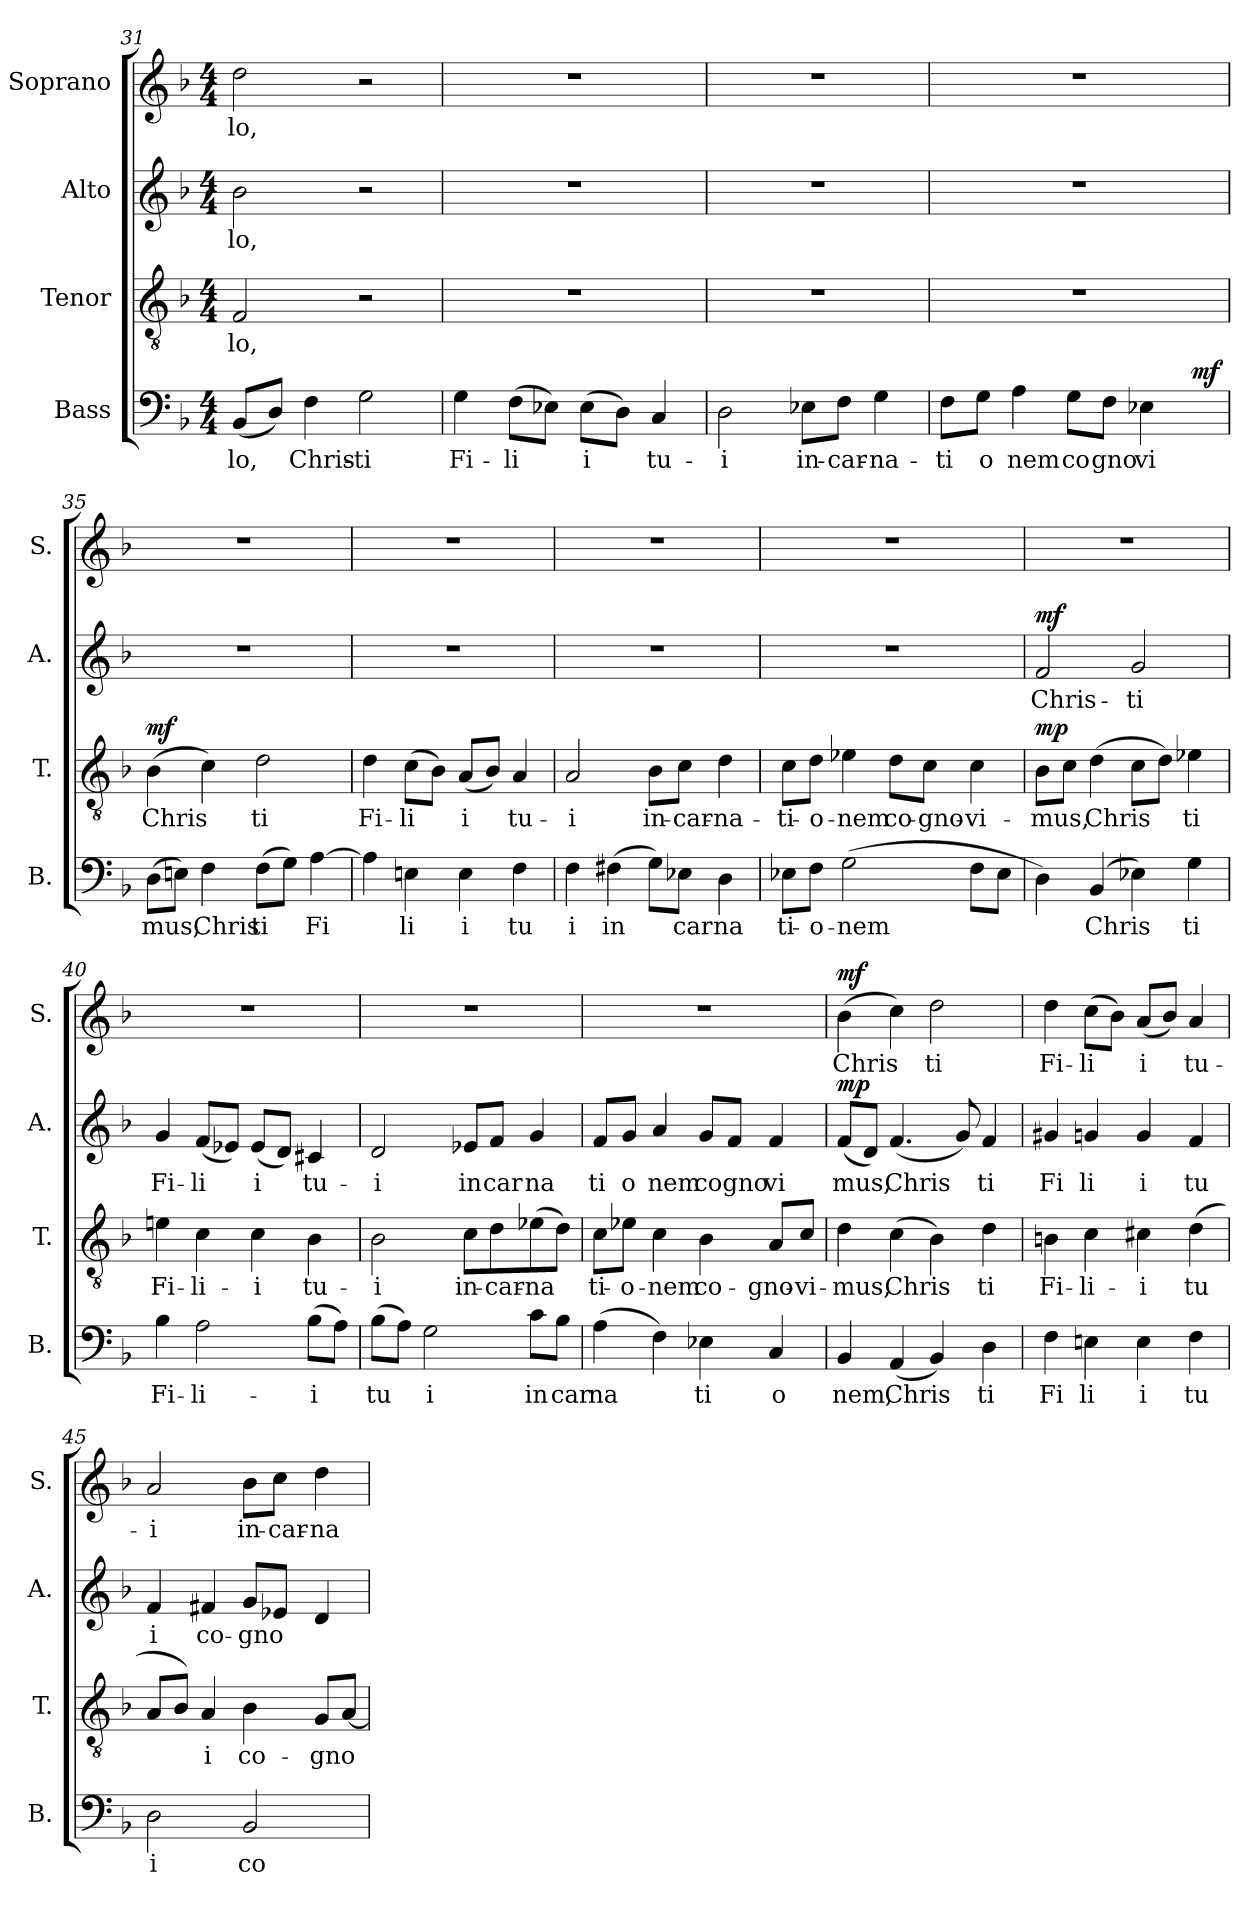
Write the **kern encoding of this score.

**kern	**text	**dynam	**kern	**text	**dynam	**kern	**text	**dynam	**kern	**text	**dynam
*part4	*part4	*part4	*part3	*part3	*part3	*part2	*part2	*part2	*part1	*part1	*part1
*staff4	*staff4	*staff4	*staff3	*staff3	*staff3	*staff2	*staff2	*staff2	*staff1	*staff1	*staff1
*I"Bass	*	*	*I"Tenor	*	*	*I"Alto	*	*	*I"Soprano	*	*
*I'B.	*	*	*I'T.	*	*	*I'A.	*	*	*I'S.	*	*
*clefF4	*	*	*clefGv2	*	*	*clefG2	*	*	*clefG2	*	*
*k[b-]	*	*	*k[b-]	*	*	*k[b-]	*	*	*k[b-]	*	*
*F:	*	*	*F:	*	*	*F:	*	*	*F:	*	*
*M4/4	*	*	*M4/4	*	*	*M4/4	*	*	*M4/4	*	*
=31	=31	=31	=31	=31	=31	=31	=31	=31	=31	=31	=31
!	!LO:LY:b:cj	!	!	!LO:LY:b:cj	!	!	!LO:LY:b:cj	!	!	!LO:LY:b:cj	!
(>8BB-/L	-lo,	.	2F/	-lo,	.	2b-\	-lo,	.	2dd\	-lo,	.
!	!LO:LY:b:cj	!	!	!	!	!	!	!	!	!	!
8D/J)	.	.	.	.	.	.	.	.	.	.	.
!	!LO:LY:b:cj	!	!	!	!	!	!	!	!	!	!
4F\	Chris-	.	.	.	.	.	.	.	.	.	.
!	!LO:LY:b:cj	!	!	!	!	!	!	!	!	!	!
2G\	-ti	.	2r	.	.	2r	.	.	2r	.	.
=32	=32	=32	=32	=32	=32	=32	=32	=32	=32	=32	=32
!	!LO:LY:b:cj	!	!	!	!	!	!	!	!	!	!
4G\	Fi-	.	1r	.	.	1r	.	.	1r	.	.
!	!LO:LY:b:cj	!	!	!	!	!	!	!	!	!	!
(>8F\L	-li-	.	.	.	.	.	.	.	.	.	.
!	!LO:LY:b:cj	!	!	!	!	!	!	!	!	!	!
8E-X\J)	--	.	.	.	.	.	.	.	.	.	.
!	!LO:LY:b:cj	!	!	!	!	!	!	!	!	!	!
(>8E-\L	-i	.	.	.	.	.	.	.	.	.	.
!	!LO:LY:b:cj	!	!	!	!	!	!	!	!	!	!
8D\J)	.	.	.	.	.	.	.	.	.	.	.
!	!LO:LY:b:cj	!	!	!	!	!	!	!	!	!	!
4C/	tu-	.	.	.	.	.	.	.	.	.	.
=33	=33	=33	=33	=33	=33	=33	=33	=33	=33	=33	=33
!	!LO:LY:b:cj	!	!	!	!	!	!	!	!	!	!
2D\	-i	.	1r	.	.	1r	.	.	1r	.	.
!	!LO:LY:b:cj	!	!	!	!	!	!	!	!	!	!
8E-X\L	in-	.	.	.	.	.	.	.	.	.	.
!	!LO:LY:b:cj	!	!	!	!	!	!	!	!	!	!
8F\J	-car-	.	.	.	.	.	.	.	.	.	.
!	!LO:LY:b:cj	!	!	!	!	!	!	!	!	!	!
4G\	-na-	.	.	.	.	.	.	.	.	.	.
!!LO:PB:g=z
=34	=34	=34	=34	=34	=34	=34	=34	=34	=34	=34	=34
!	!LO:LY:b:cj	!	!	!	!	!	!	!	!	!	!
*^	*	*	*	*	*	*	*	*	*	*	*
8F\L	2ryy	-ti	.	1r	.	.	1r	.	.	1r	.	.
!	!	!LO:LY:b:cj	!	!	!	!	!	!	!	!	!	!
8G\J	.	o	.	.	.	.	.	.	.	.	.	.
!	!	!LO:LY:b:cj	!	!	!	!	!	!	!	!	!	!
4A\	.	nem	.	.	.	.	.	.	.	.	.	.
!	!	!LO:LY:b:cj	!	!	!	!	!	!	!	!	!	!
8G\L	4ryy	co	.	.	.	.	.	.	.	.	.	.
!	!	!LO:LY:b:cj	!	!	!	!	!	!	!	!	!	!
8F\J	.	gno	.	.	.	.	.	.	.	.	.	.
!	!	!LO:LY:b:cj	!	!	!	!	!	!	!	!	!	!
4E-X\	8...ryy	vi	.	.	.	.	.	.	.	.	.	.
!	!	!	!LO:DY:a	!	!	!	!	!	!	!	!	!
.	64ryy	.	mf	.	.	.	.	.	.	.	.	.
=35	=35	=35	=35	=35	=35	=35	=35	=35	=35	=35	=35	=35
!	!	!LO:LY:b:cj	!	!	!LO:LY:b:cj	!LO:DY:a	!	!	!	!	!	!
*v	*v	*	*	*	*	*	*	*	*	*	*	*
(>8D\L	mus,	.	(>4B-\	Chris-	mf	1r	.	.	1r	.	.
!	!LO:LY:b:cj	!	!	!	!	!	!	!	!	!	!
8En\J)	.	.	.	.	.	.	.	.	.	.	.
!	!LO:LY:b:cj	!	!	!LO:LY:b:cj	!	!	!	!	!	!	!
4F\	Chris	.	4c\)	--	.	.	.	.	.	.	.
!	!LO:LY:b:cj	!	!	!LO:LY:b:cj	!	!	!	!	!	!	!
(>8F\L	ti	.	2d\	-ti	.	.	.	.	.	.	.
!	!LO:LY:b:cj	!	!	!	!	!	!	!	!	!	!
8G\J)	.	.	.	.	.	.	.	.	.	.	.
!	!LO:LY:b:cj	!	!	!	!	!	!	!	!	!	!
[>4A\	Fi	.	.	.	.	.	.	.	.	.	.
=36	=36	=36	=36	=36	=36	=36	=36	=36	=36	=36	=36
!	!LO:LY:b:cj	!	!	!LO:LY:b:cj	!	!	!	!	!	!	!
4A\]	.	.	4d\	Fi-	.	1r	.	.	1r	.	.
!	!LO:LY:b:cj	!	!	!LO:LY:b:cj	!	!	!	!	!	!	!
4En\	li	.	(>8c\L	-li-	.	.	.	.	.	.	.
!	!	!	!	!LO:LY:b:cj	!	!	!	!	!	!	!
.	.	.	8B-\J)	--	.	.	.	.	.	.	.
!	!LO:LY:b:cj	!	!	!LO:LY:b:cj	!	!	!	!	!	!	!
4E\	i	.	(>8A/L	-i	.	.	.	.	.	.	.
!	!	!	!	!LO:LY:b:cj	!	!	!	!	!	!	!
.	.	.	8B-/J)	.	.	.	.	.	.	.	.
!	!LO:LY:b:cj	!	!	!LO:LY:b:cj	!	!	!	!	!	!	!
4F\	tu	.	4A/	tu-	.	.	.	.	.	.	.
=37	=37	=37	=37	=37	=37	=37	=37	=37	=37	=37	=37
!	!LO:LY:b:cj	!	!	!LO:LY:b:cj	!	!	!	!	!	!	!
4F\	i	.	2A/	-i	.	1r	.	.	1r	.	.
!	!LO:LY:b:cj	!	!	!	!	!	!	!	!	!	!
(>4F#X\	in	.	.	.	.	.	.	.	.	.	.
!	!LO:LY:b:cj	!	!	!LO:LY:b:cj	!	!	!	!	!	!	!
8G\L)	.	.	8B-\L	in-	.	.	.	.	.	.	.
!	!LO:LY:b:cj	!	!	!LO:LY:b:cj	!	!	!	!	!	!	!
8E-X\J	car	.	8c\J	-car-	.	.	.	.	.	.	.
!	!LO:LY:b:cj	!	!	!LO:LY:b:cj	!	!	!	!	!	!	!
4D\	na	.	4d\	-na-	.	.	.	.	.	.	.
!!LO:PB:g=z
=38	=38	=38	=38	=38	=38	=38	=38	=38	=38	=38	=38
!	!LO:LY:b:cj	!	!	!LO:LY:b:cj	!	!	!	!	!	!	!
8E-X\L	ti-	.	8c\L	-ti-	.	1r	.	.	1r	.	.
!	!LO:LY:b:cj	!	!	!LO:LY:b:cj	!	!	!	!	!	!	!
8F\J	-o-	.	8d\J	-o-	.	.	.	.	.	.	.
!	!LO:LY:b:cj	!	!	!LO:LY:b:cj	!	!	!	!	!	!	!
(>2G\	-nem	.	4e-X\	-nem	.	.	.	.	.	.	.
!	!	!	!	!LO:LY:b:cj	!	!	!	!	!	!	!
.	.	.	8d\L	co-	.	.	.	.	.	.	.
!	!	!	!	!LO:LY:b:cj	!	!	!	!	!	!	!
.	.	.	8c\J	-gno-	.	.	.	.	.	.	.
!	!LO:LY:b:cj	!	!	!LO:LY:b:cj	!	!	!	!	!	!	!
8F\L	.	.	4c\	-vi-	.	.	.	.	.	.	.
!	!LO:LY:b:cj	!	!	!	!	!	!	!	!	!	!
8E-\J	.	.	.	.	.	.	.	.	.	.	.
=39	=39	=39	=39	=39	=39	=39	=39	=39	=39	=39	=39
!	!LO:LY:b:cj	!	!	!LO:LY:b:cj	!LO:DY:a	!	!LO:LY:b:cj	!LO:DY:a	!	!	!
4D\)	.	.	8B-\L	-mus,	mp	2f/	Chris-	mf	1r	.	.
!	!	!	!	!LO:LY:b:cj	!	!	!	!	!	!	!
.	.	.	8c\J	.	.	.	.	.	.	.	.
!	!LO:LY:b:cj	!	!	!LO:LY:b:cj	!	!	!	!	!	!	!
(>4BB-/	Chris-	.	(>4d\	Chris-	.	.	.	.	.	.	.
!	!LO:LY:b:cj	!	!	!LO:LY:b:cj	!	!	!LO:LY:b:cj	!	!	!	!
4E-X\)	--	.	8c\L	--	.	2g/	-ti	.	.	.	.
!	!	!	!	!LO:LY:b:cj	!	!	!	!	!	!	!
.	.	.	8d\J)	--	.	.	.	.	.	.	.
!	!LO:LY:b:cj	!	!	!LO:LY:b:cj	!	!	!	!	!	!	!
4G\	-ti	.	4e-X\	-ti	.	.	.	.	.	.	.
=40	=40	=40	=40	=40	=40	=40	=40	=40	=40	=40	=40
!	!LO:LY:b:cj	!	!	!LO:LY:b:cj	!	!	!LO:LY:b:cj	!	!	!	!
4B-\	Fi-	.	4en\	Fi-	.	4g/	Fi-	.	1r	.	.
!	!LO:LY:b:cj	!	!	!LO:LY:b:cj	!	!	!LO:LY:b:cj	!	!	!	!
2A\	-li-	.	4c\	-li-	.	(>8f/L	-li-	.	.	.	.
!	!	!	!	!	!	!	!LO:LY:b:cj	!	!	!	!
.	.	.	.	.	.	8e-X/J)	--	.	.	.	.
!	!	!	!	!LO:LY:b:cj	!	!	!LO:LY:b:cj	!	!	!	!
.	.	.	4c\	-i	.	(>8e-/L	-i	.	.	.	.
!	!	!	!	!	!	!	!LO:LY:b:cj	!	!	!	!
.	.	.	.	.	.	8d/J)	.	.	.	.	.
!	!LO:LY:b:cj	!	!	!LO:LY:b:cj	!	!	!LO:LY:b:cj	!	!	!	!
(>8B-\L	-i	.	4B-\	tu-	.	4c#X/	tu-	.	.	.	.
!	!LO:LY:b:cj	!	!	!	!	!	!	!	!	!	!
8A\J)	.	.	.	.	.	.	.	.	.	.	.
!!LO:PB:g=z
=41	=41	=41	=41	=41	=41	=41	=41	=41	=41	=41	=41
!	!LO:LY:b:cj	!	!	!LO:LY:b:cj	!	!	!LO:LY:b:cj	!	!	!	!
(>8B-\L	tu	.	2B-\	-i	.	2d/	-i	.	1r	.	.
!	!LO:LY:b:cj	!	!	!	!	!	!	!	!	!	!
8A\J)	.	.	.	.	.	.	.	.	.	.	.
!	!LO:LY:b:cj	!	!	!	!	!	!	!	!	!	!
2G\	i	.	.	.	.	.	.	.	.	.	.
!	!	!	!	!LO:LY:b:cj	!	!	!LO:LY:b:cj	!	!	!	!
.	.	.	8c\L	in-	.	8e-X/L	in	.	.	.	.
!	!	!	!	!LO:LY:b:cj	!	!	!LO:LY:b:cj	!	!	!	!
.	.	.	8d\	-car-	.	8f/J	car	.	.	.	.
!	!LO:LY:b:cj	!	!	!LO:LY:b:cj	!	!	!LO:LY:b:cj	!	!	!	!
8c\L	in	.	(>8e-X\	-na-	.	4g/	na	.	.	.	.
!	!LO:LY:b:cj	!	!	!LO:LY:b:cj	!	!	!	!	!	!	!
8B-\J	car	.	8d\J)	--	.	.	.	.	.	.	.
=42	=42	=42	=42	=42	=42	=42	=42	=42	=42	=42	=42
!	!LO:LY:b:cj	!	!	!LO:LY:b:cj	!	!	!LO:LY:b:cj	!	!	!	!
(>4A\	na	.	8c\L	-ti-	.	8f/L	ti	.	1r	.	.
!	!	!	!	!LO:LY:b:cj	!	!	!LO:LY:b:cj	!	!	!	!
.	.	.	8e-X\J	-o-	.	8g/J	o	.	.	.	.
!	!LO:LY:b:cj	!	!	!LO:LY:b:cj	!	!	!LO:LY:b:cj	!	!	!	!
4F\)	.	.	4c\	-nem	.	4a/	nem	.	.	.	.
!	!LO:LY:b:cj	!	!	!LO:LY:b:cj	!	!	!LO:LY:b:cj	!	!	!	!
4E-X\	ti	.	4B-\	co-	.	8g/L	co	.	.	.	.
!	!	!	!	!	!	!	!LO:LY:b:cj	!	!	!	!
.	.	.	.	.	.	8f/J	gno	.	.	.	.
!	!LO:LY:b:cj	!	!	!LO:LY:b:cj	!	!	!LO:LY:b:cj	!	!	!	!
4C/	o	.	8A/L	-gno-	.	4f/	vi	.	.	.	.
!	!	!	!	!LO:LY:b:cj	!	!	!	!	!	!	!
.	.	.	8c/J	-vi-	.	.	.	.	.	.	.
=43	=43	=43	=43	=43	=43	=43	=43	=43	=43	=43	=43
!	!LO:LY:b:cj	!	!	!LO:LY:b:cj	!	!	!LO:LY:b:cj	!LO:DY:a	!	!LO:LY:b:cj	!LO:DY:a
4BB-/	nem,	.	4d\	-mus,	.	(>8f/L	mus,	mp	(>4b-\	Chris-	mf
!	!	!	!	!	!	!	!LO:LY:b:cj	!	!	!	!
.	.	.	.	.	.	8d/J)	.	.	.	.	.
!	!LO:LY:b:cj	!	!	!LO:LY:b:cj	!	!	!LO:LY:b:cj	!	!	!LO:LY:b:cj	!
(>4AA/	Chris	.	(>4c\	Chris-	.	(>4.f/	Chris	.	4cc\)	--	.
!	!LO:LY:b:cj	!	!	!LO:LY:b:cj	!	!	!	!	!	!LO:LY:b:cj	!
4BB-/)	.	.	4B-\)	--	.	.	.	.	2dd\	-ti	.
!	!	!	!	!	!	!	!LO:LY:b:cj	!	!	!	!
.	.	.	.	.	.	8g/)	.	.	.	.	.
!	!LO:LY:b:cj	!	!	!LO:LY:b:cj	!	!	!LO:LY:b:cj	!	!	!	!
4D\	ti	.	4d\	-ti	.	4f/	ti	.	.	.	.
=44	=44	=44	=44	=44	=44	=44	=44	=44	=44	=44	=44
!	!LO:LY:b:cj	!	!	!LO:LY:b:cj	!	!	!LO:LY:b:cj	!	!	!LO:LY:b:cj	!
4F\	Fi	.	4Bn\	Fi-	.	4g#X/	Fi	.	4dd\	Fi-	.
!	!LO:LY:b:cj	!	!	!LO:LY:b:cj	!	!	!LO:LY:b:cj	!	!	!LO:LY:b:cj	!
4En\	li	.	4c\	-li-	.	4gn/	li	.	(>8cc\L	-li-	.
!	!	!	!	!	!	!	!	!	!	!LO:LY:b:cj	!
.	.	.	.	.	.	.	.	.	8b-\J)	--	.
!	!LO:LY:b:cj	!	!	!LO:LY:b:cj	!	!	!LO:LY:b:cj	!	!	!LO:LY:b:cj	!
4E\	i	.	4c#X\	-i	.	4g/	i	.	(<8a/L	-i	.
!	!	!	!	!	!	!	!	!	!	!LO:LY:b:cj	!
.	.	.	.	.	.	.	.	.	8b-/J)	.	.
!	!LO:LY:b:cj	!	!	!LO:LY:b:cj	!	!	!LO:LY:b:cj	!	!	!LO:LY:b:cj	!
4F\	tu	.	(>4d\	tu-	.	4f/	tu	.	4a/	tu-	.
!!LO:PB:g=z
=45	=45	=45	=45	=45	=45	=45	=45	=45	=45	=45	=45
!	!LO:LY:b:cj	!	!	!LO:LY:b:cj	!	!	!LO:LY:b:cj	!	!	!LO:LY:b:cj	!
2D\	i	.	8A/L	--	.	4f/	i	.	2a/	-i	.
!	!	!	!	!LO:LY:b:cj	!	!	!	!	!	!	!
.	.	.	8B-/J)	--	.	.	.	.	.	.	.
!	!	!	!	!LO:LY:b:cj	!	!	!LO:LY:b:cj	!	!	!	!
.	.	.	4A/	-i	.	4f#X/	co-	.	.	.	.
!	!LO:LY:b:cj	!	!	!LO:LY:b:cj	!	!	!LO:LY:b:cj	!	!	!LO:LY:b:cj	!
2BB-/	co-	.	4B-\	co-	.	8g/L	-gno-	.	8b-\L	in-	.
!	!	!	!	!	!	!	!LO:LY:b:cj	!	!	!LO:LY:b:cj	!
.	.	.	.	.	.	8e-X/J	--	.	8cc\J	-car-	.
!	!	!	!	!LO:LY:b:cj	!	!	!LO:LY:b:cj	!	!	!LO:LY:b:cj	!
.	.	.	8G/L	-gno-	.	4d/	--	.	4dd\	-na-	.
!	!	!	!	!LO:LY:b:cj	!	!	!	!	!	!	!
.	.	.	[<8A/J	--	.	.	.	.	.	.	.
=	=	=	=	=	=	=	=	=	=	=	=
*-	*-	*-	*-	*-	*-	*-	*-	*-	*-	*-	*-
